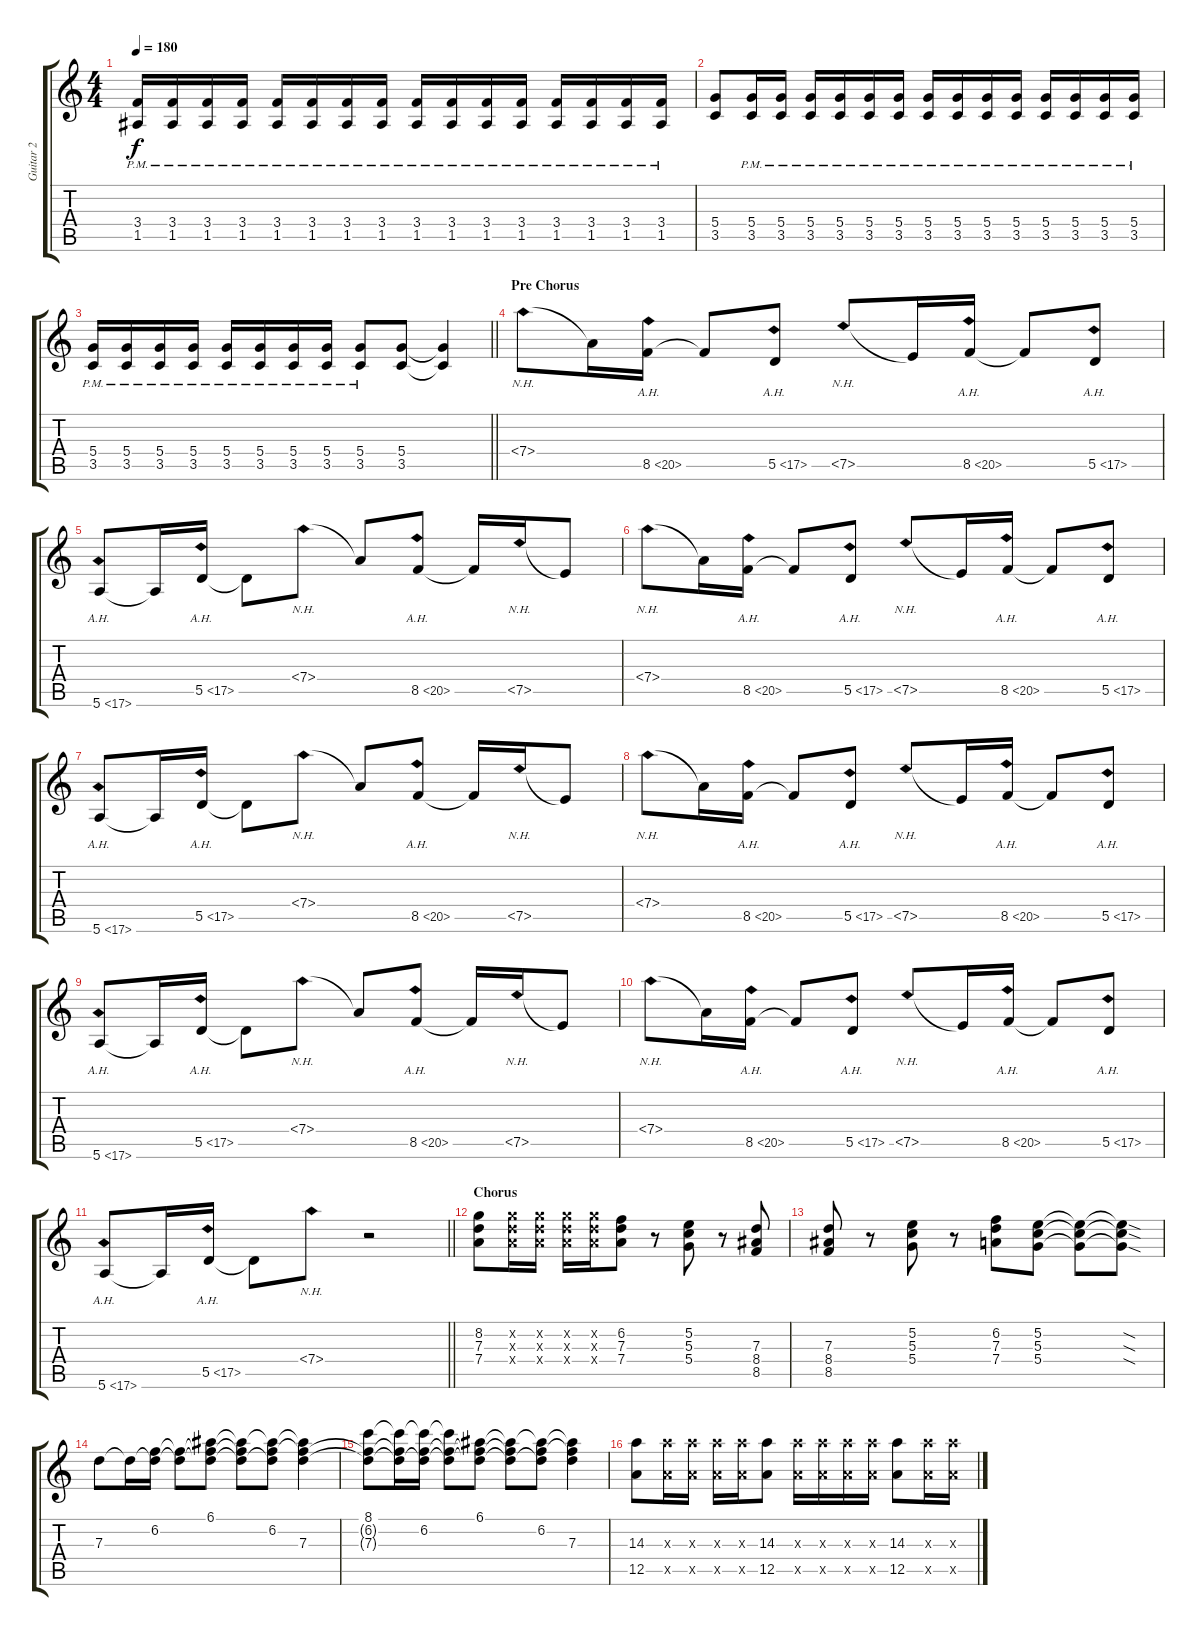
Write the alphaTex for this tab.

\track ("Guitar 2" "Guitar 2") {instrument overdrivenguitar}
\staff {score tabs}
\tuning (E4 B3 G3 D3 A2 E2) {hide}
\ts (4 4)
\tempo 180
\clef g2
\ks c
(3.4{pm} 1.5{pm}).16{dy f} (3.4{pm} 1.5{pm}).16 (3.4{pm} 1.5{pm}).16 (3.4{pm} 1.5{pm}).16 (3.4{pm} 1.5{pm}).16 (3.4{pm} 1.5{pm}).16 (3.4{pm} 1.5{pm}).16 (3.4{pm} 1.5{pm}).16 (3.4{pm} 1.5{pm}).16 (3.4{pm} 1.5{pm}).16 (3.4{pm} 1.5{pm}).16 (3.4{pm} 1.5{pm}).16 (3.4{pm} 1.5{pm}).16 (3.4{pm} 1.5{pm}).16 (3.4{pm} 1.5{pm}).16 (3.4{pm} 1.5{pm}).16 |
(5.4 3.5).8 (5.4{pm} 3.5{pm}).16 (5.4{pm} 3.5{pm}).16 (5.4{pm} 3.5{pm}).16 (5.4{pm} 3.5{pm}).16 (5.4{pm} 3.5{pm}).16 (5.4{pm} 3.5{pm}).16 (5.4{pm} 3.5{pm}).16 (5.4{pm} 3.5{pm}).16 (5.4{pm} 3.5{pm}).16 (5.4{pm} 3.5{pm}).16 (5.4{pm} 3.5{pm}).16 (5.4{pm} 3.5{pm}).16 (5.4{pm} 3.5{pm}).16 (5.4{pm} 3.5{pm}).16 |
\barLineRight lightlight
(5.4{pm} 3.5{pm}).16 (5.4{pm} 3.5{pm}).16 (5.4{pm} 3.5{pm}).16 (5.4{pm} 3.5{pm}).16 (5.4{pm} 3.5{pm}).16 (5.4{pm} 3.5{pm}).16 (5.4{pm} 3.5{pm}).16 (5.4{pm} 3.5{pm}).16 (5.4{pm} 3.5{pm}).8 (5.4 3.5).8 (5.4{t} 3.5{t}).4 |
\section ("" "Pre Chorus")
7.4{nh}.8 7.4{t}.16 8.5{ah 12}.16 8.5{t}.8 5.5{ah 12}.8 7.5{nh}.8 7.5{t}.16 8.5{ah 12}.16 8.5{t}.8 5.5{ah 12}.8 |
5.6{ah 12}.8 5.6{t}.16 5.5{ah 12}.16 5.5{t}.8 7.4{nh}.8 7.4{t}.8 8.5{ah 12}.8 8.5{t}.16 7.5{nh}.16 7.5{t}.8 |
7.4{nh}.8 7.4{t}.16 8.5{ah 12}.16 8.5{t}.8 5.5{ah 12}.8 7.5{nh}.8 7.5{t}.16 8.5{ah 12}.16 8.5{t}.8 5.5{ah 12}.8 |
5.6{ah 12}.8 5.6{t}.16 5.5{ah 12}.16 5.5{t}.8 7.4{nh}.8 7.4{t}.8 8.5{ah 12}.8 8.5{t}.16 7.5{nh}.16 7.5{t}.8 |
7.4{nh}.8 7.4{t}.16 8.5{ah 12}.16 8.5{t}.8 5.5{ah 12}.8 7.5{nh}.8 7.5{t}.16 8.5{ah 12}.16 8.5{t}.8 5.5{ah 12}.8 |
5.6{ah 12}.8 5.6{t}.16 5.5{ah 12}.16 5.5{t}.8 7.4{nh}.8 7.4{t}.8 8.5{ah 12}.8 8.5{t}.16 7.5{nh}.16 7.5{t}.8 |
7.4{nh}.8 7.4{t}.16 8.5{ah 12}.16 8.5{t}.8 5.5{ah 12}.8 7.5{nh}.8 7.5{t}.16 8.5{ah 12}.16 8.5{t}.8 5.5{ah 12}.8 |
\barLineRight lightlight
5.6{ah 12}.8 5.6{t}.16 5.5{ah 12}.16 5.5{t}.8 7.4{nh}.8 r.2 |
\section ("" "Chorus")
(8.2 7.3 7.4).8 (8.2{x} 7.3{x} 7.4{x}).16 (8.2{x} 7.3{x} 7.4{x}).16 (8.2{x} 7.3{x} 7.4{x}).16 (8.2{x} 7.3{x} 7.4{x}).16 (6.2 7.3 7.4).8 r.8 (5.2 5.3 5.4).8 r.8 (7.3 8.4 8.5).8 |
(7.3 8.4 8.5).8 r.8 (5.2 5.3 5.4).8 r.8 (6.2 7.3 7.4).8 (5.2 5.3 5.4).8 (5.2{t} 5.3{t} 5.4{t}).8 (5.2{sod t} 5.3{sod t} 5.4{sod t}).8 |
7.3.8 7.3{t}.16 (6.2 7.3{t}).16 (6.2{t} 7.3{t}).8 (6.1 6.2{t} 7.3{t}).8 (6.1{t} 6.2{t} 7.3{t}).8 (6.1{t} 6.2 7.3{t}).8 (6.1{t} 6.2{t} 7.3).4 |
(8.1 6.2{t} 7.3{t}).8 (8.1{t} 6.2{t} 7.3{t}).16 (8.1{t} 6.2 7.3{t}).16 (8.1{t} 6.2{t} 7.3{t}).8 (6.1 6.2{t} 7.3{t}).8 (6.1{t} 6.2{t} 7.3{t}).8 (6.1{t} 6.2 7.3{t}).8 (6.1{t} 6.2{t} 7.3).4 |
(14.3 12.5).8 (14.3{x} 12.5{x}).16 (14.3{x} 12.5{x}).16 (14.3{x} 12.5{x}).16 (14.3{x} 12.5{x}).16 (14.3 12.5).8 (14.3{x} 12.5{x}).16 (14.3{x} 12.5{x}).16 (14.3{x} 12.5{x}).16 (14.3{x} 12.5{x}).16 (14.3 12.5).8 (14.3{x} 12.5{x}).16 (14.3{x} 12.5{x}).16
